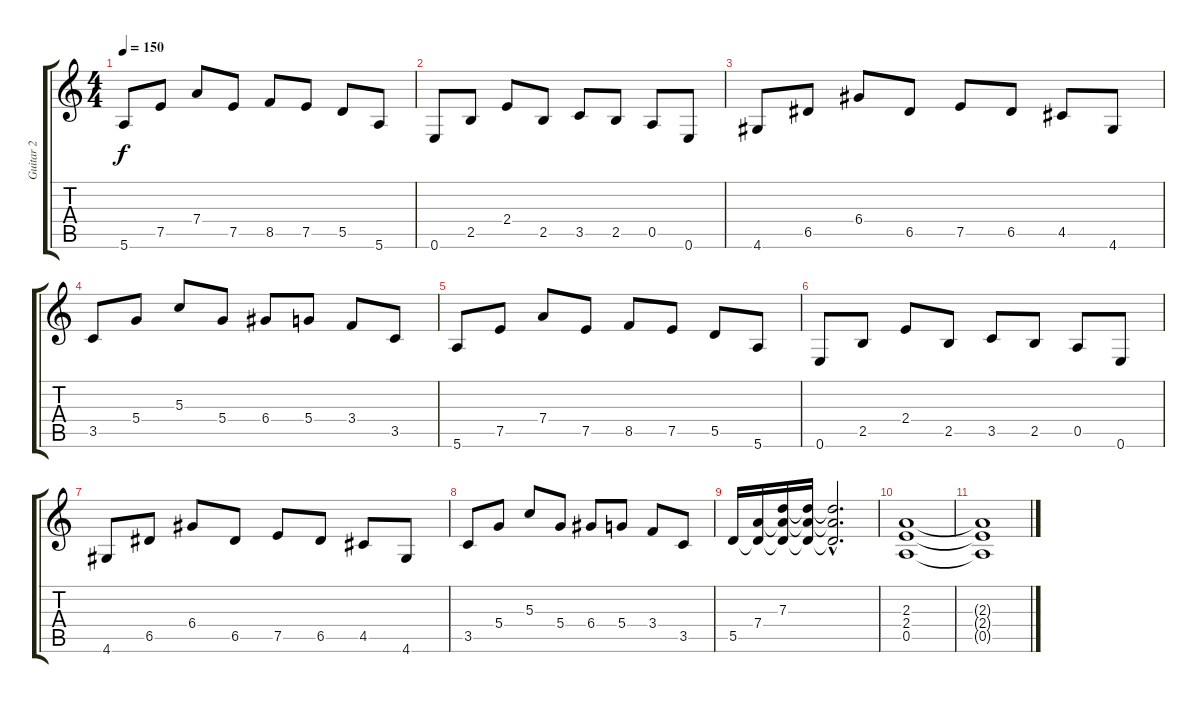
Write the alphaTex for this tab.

\track ("Guitar 2" "Guitar 2") {instrument distortionguitar}
\staff {score tabs}
\tuning (E4 B3 G3 D3 A2 E2) {hide}
\ts (4 4)
\tempo 150
\clef g2
\ks aminor
5.6.8{dy f} 7.5.8 7.4.8 7.5.8 8.5.8 7.5.8 5.5.8 5.6.8 |
0.6.8 2.5.8 2.4.8 2.5.8 3.5.8 2.5.8 0.5.8 0.6.8 |
4.6.8 6.5.8 6.4.8 6.5.8 7.5.8 6.5.8 4.5.8 4.6.8 |
3.5.8 5.4.8 5.3.8 5.4.8 6.4.8 5.4.8 3.4.8 3.5.8 |
5.6.8 7.5.8 7.4.8 7.5.8 8.5.8 7.5.8 5.5.8 5.6.8 |
0.6.8 2.5.8 2.4.8 2.5.8 3.5.8 2.5.8 0.5.8 0.6.8 |
4.6.8 6.5.8 6.4.8 6.5.8 7.5.8 6.5.8 4.5.8 4.6.8 |
3.5.8 5.4.8 5.3.8 5.4.8 6.4.8 5.4.8 3.4.8 3.5.8 |
5.5.16 (7.4 5.5{t}).16 (7.3 7.4{t} 5.5{t}).16 (7.3{t} 7.4{t} 5.5{t}).16 (7.3{hac t} 7.4{hac t} 5.5{hac t}).2{d} |
(2.3 2.4 0.5).1 |
(2.3{t} 2.4{t} 0.5{t}).1
